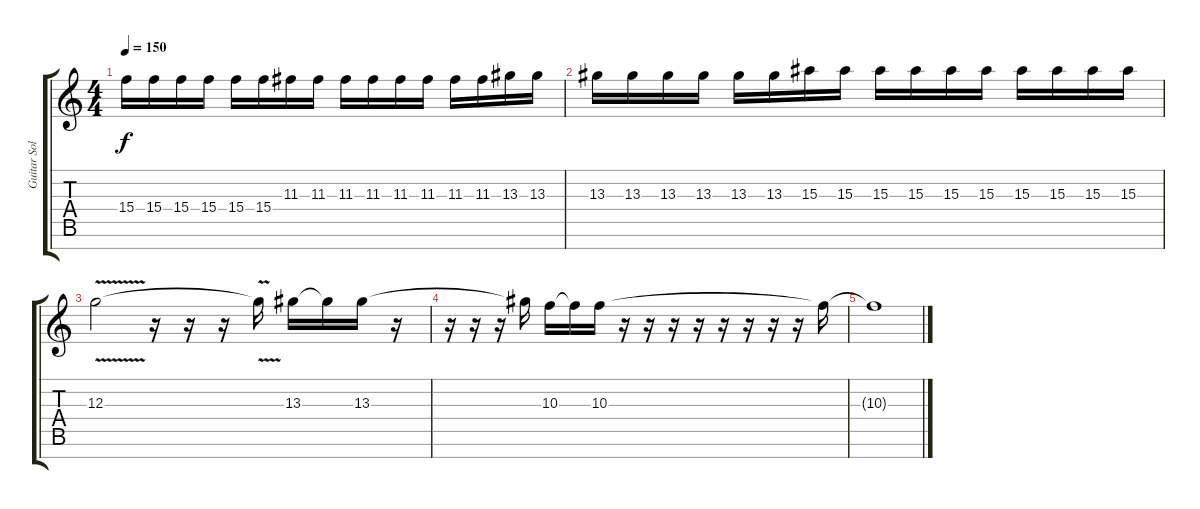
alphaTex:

\track ("Guitar Solo" "Guitar Sol") {instrument distortionguitar}
\staff {score tabs}
\tuning (F4 C4 G3 D3 Bb2 F2 C2) {hide}
\ts (4 4)
\tempo 150
\clef g2
\ks c
15.4.16{dy f} 15.4.16 15.4.16 15.4.16 15.4.16 15.4.16 11.3.16 11.3.16 11.3.16 11.3.16 11.3.16 11.3.16 11.3.16 11.3.16 13.3.16 13.3.16 |
13.3.16 13.3.16 13.3.16 13.3.16 13.3.16 13.3.16 15.3.16 15.3.16 15.3.16 15.3.16 15.3.16 15.3.16 15.3.16 15.3.16 15.3.16 15.3.16 |
12.3{v}.2 r.16 r.16 r.16 12.3{t}.16 13.3.16 13.3{t}.16 13.3.16 r.16 |
r.16 r.16 r.16 13.3{t}.16 10.3.16 10.3{t}.16 10.3.16 r.16 r.16 r.16 r.16 r.16 r.16 r.16 r.16 10.3{t}.16 |
10.3{t}.1
